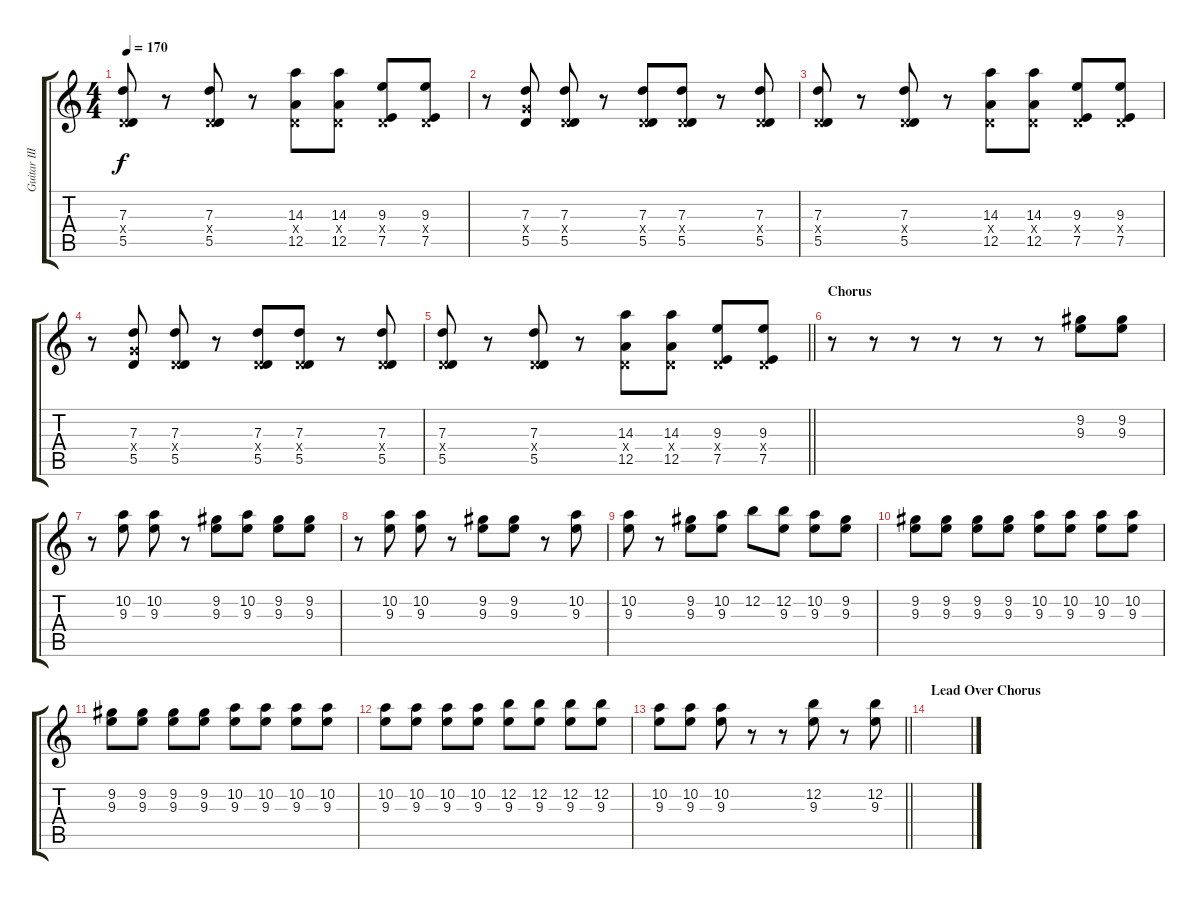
\track ("Guitar III" "Guitar III") {instrument distortionguitar}
\staff {score tabs}
\tuning (E4 B3 G3 D3 A2 D2) {hide}
\ts (4 4)
\tempo 170
\clef g2
\ks c
(7.3 0.4{x} 5.5).8{dy f} r.8 (7.3 0.4{x} 5.5).8 r.8 (14.3 0.4{x} 12.5).8 (14.3 0.4{x} 12.5).8 (9.3 0.4{x} 7.5).8 (9.3 0.4{x} 7.5).8 |
r.8 (7.3 5.4{x} 5.5).8 (7.3 0.4{x} 5.5).8 r.8 (7.3 0.4{x} 5.5).8 (7.3 0.4{x} 5.5).8 r.8 (7.3 0.4{x} 5.5).8 |
(7.3 0.4{x} 5.5).8 r.8 (7.3 0.4{x} 5.5).8 r.8 (14.3 0.4{x} 12.5).8 (14.3 0.4{x} 12.5).8 (9.3 0.4{x} 7.5).8 (9.3 0.4{x} 7.5).8 |
r.8 (7.3 5.4{x} 5.5).8 (7.3 0.4{x} 5.5).8 r.8 (7.3 0.4{x} 5.5).8 (7.3 0.4{x} 5.5).8 r.8 (7.3 0.4{x} 5.5).8 |
\barLineRight lightlight
(7.3 0.4{x} 5.5).8 r.8 (7.3 0.4{x} 5.5).8 r.8 (14.3 0.4{x} 12.5).8 (14.3 0.4{x} 12.5).8 (9.3 0.4{x} 7.5).8 (9.3 0.4{x} 7.5).8 |
\section ("" "Chorus")
r.8 r.8 r.8 r.8 r.8 r.8 (9.2 9.3).8 (9.2 9.3).8 |
r.8 (10.2 9.3).8 (10.2 9.3).8 r.8 (9.2 9.3).8 (10.2 9.3).8 (9.2 9.3).8 (9.2 9.3).8 |
r.8 (10.2 9.3).8 (10.2 9.3).8 r.8 (9.2 9.3).8 (9.2 9.3).8 r.8 (10.2 9.3).8 |
(10.2 9.3).8 r.8 (9.2 9.3).8 (10.2 9.3).8 12.2.8 (12.2 9.3).8 (10.2 9.3).8 (9.2 9.3).8 |
(9.2 9.3).8 (9.2 9.3).8 (9.2 9.3).8 (9.2 9.3).8 (10.2 9.3).8 (10.2 9.3).8 (10.2 9.3).8 (10.2 9.3).8 |
(9.2 9.3).8 (9.2 9.3).8 (9.2 9.3).8 (9.2 9.3).8 (10.2 9.3).8 (10.2 9.3).8 (10.2 9.3).8 (10.2 9.3).8 |
(10.2 9.3).8 (10.2 9.3).8 (10.2 9.3).8 (10.2 9.3).8 (12.2 9.3).8 (12.2 9.3).8 (12.2 9.3).8 (12.2 9.3).8 |
\barLineRight lightlight
(10.2 9.3).8 (10.2 9.3).8 (10.2 9.3).8 r.8 r.8 (12.2 9.3).8 r.8 (12.2 9.3).8 |
\section ("" "Lead Over Chorus")
